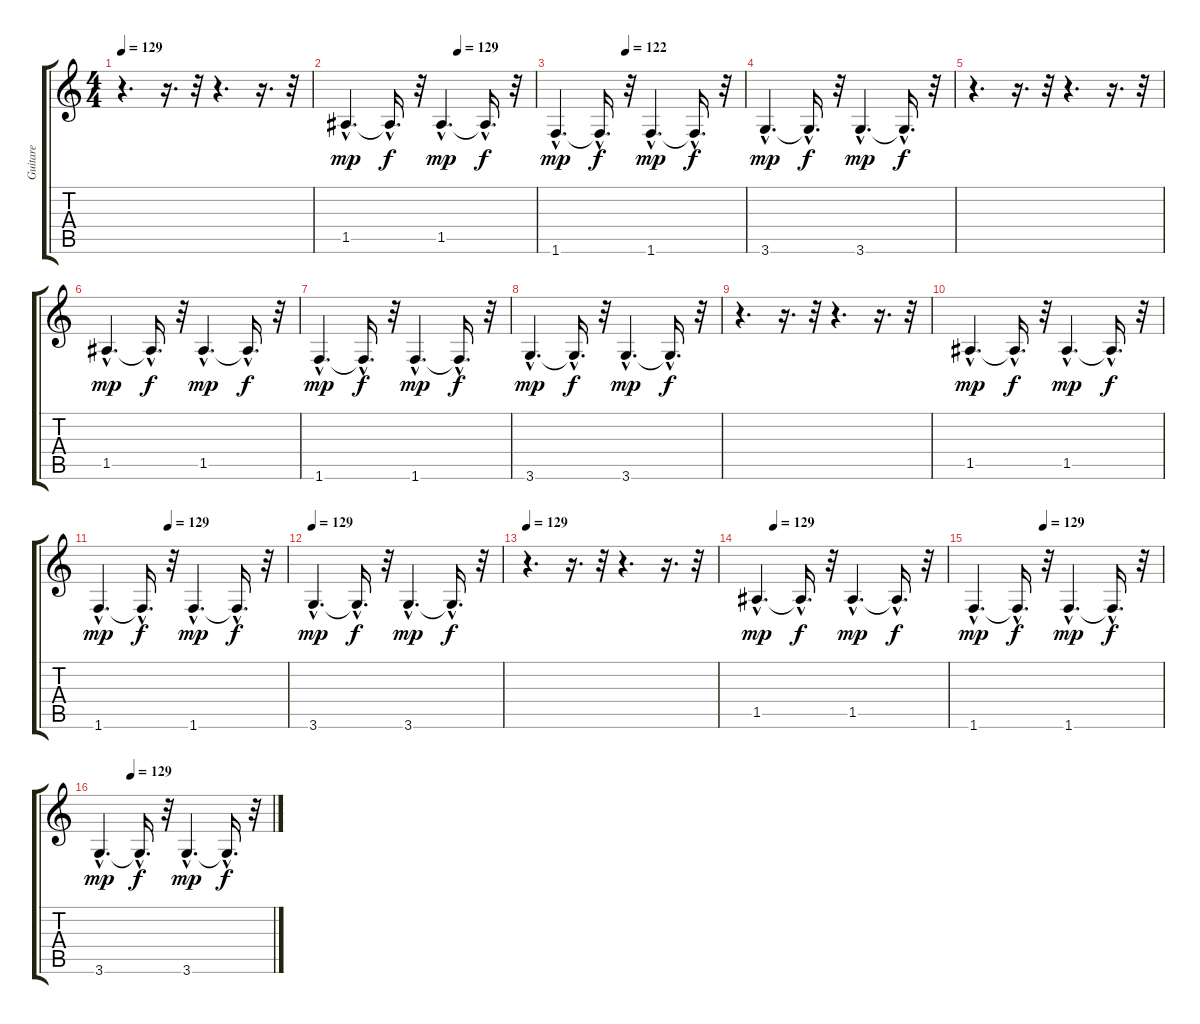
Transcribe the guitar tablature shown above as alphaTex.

\track ("Guitare" "Guitare") {instrument acousticguitarnylon}
\staff {score tabs}
\tuning (E4 B3 G3 D3 A2 E2) {hide}
\ts (4 4)
\tempo 129
\clef g2
\ks c
r.4{d dy f} r.16{d} r.32 r.4{d} r.16{d} r.32 |
\tempo (129 0.59375)
1.5{hac}.4{d dy mp} 1.5{hac t}.16{d dy f} r.32 1.5{hac}.4{d dy mp} 1.5{hac t}.16{d dy f} r.32 |
\tempo (122 0.375)
1.6{hac}.4{d dy mp} 1.6{hac t}.16{d dy f} r.32 1.6{hac}.4{d dy mp} 1.6{hac t}.16{d dy f} r.32 |
3.6{hac}.4{d dy mp} 3.6{hac t}.16{d dy f} r.32 3.6{hac}.4{d dy mp} 3.6{hac t}.16{d dy f} r.32 |
r.4{d} r.16{d} r.32 r.4{d} r.16{d} r.32 |
1.5{hac}.4{d dy mp} 1.5{hac t}.16{d dy f} r.32 1.5{hac}.4{d dy mp} 1.5{hac t}.16{d dy f} r.32 |
1.6{hac}.4{d dy mp} 1.6{hac t}.16{d dy f} r.32 1.6{hac}.4{d dy mp} 1.6{hac t}.16{d dy f} r.32 |
3.6{hac}.4{d dy mp} 3.6{hac t}.16{d dy f} r.32 3.6{hac}.4{d dy mp} 3.6{hac t}.16{d dy f} r.32 |
r.4{d} r.16{d} r.32 r.4{d} r.16{d} r.32 |
1.5{hac}.4{d dy mp} 1.5{hac t}.16{d dy f} r.32 1.5{hac}.4{d dy mp} 1.5{hac t}.16{d dy f} r.32 |
\tempo (129 0.375)
1.6{hac}.4{d dy mp} 1.6{hac t}.16{d dy f} r.32 1.6{hac}.4{d dy mp} 1.6{hac t}.16{d dy f} r.32 |
\tempo 129
3.6{hac}.4{d dy mp} 3.6{hac t}.16{d dy f} r.32 3.6{hac}.4{d dy mp} 3.6{hac t}.16{d dy f} r.32 |
\tempo 129
r.4{d} r.16{d} r.32 r.4{d} r.16{d} r.32 |
\tempo (129 0.09375)
1.5{hac}.4{d dy mp} 1.5{hac t}.16{d dy f} r.32 1.5{hac}.4{d dy mp} 1.5{hac t}.16{d dy f} r.32 |
\tempo (129 0.375)
1.6{hac}.4{d dy mp} 1.6{hac t}.16{d dy f} r.32 1.6{hac}.4{d dy mp} 1.6{hac t}.16{d dy f} r.32 |
\tempo (129 0.1875)
3.6{hac}.4{d dy mp} 3.6{hac t}.16{d dy f} r.32 3.6{hac}.4{d dy mp} 3.6{hac t}.16{d dy f} r.32
